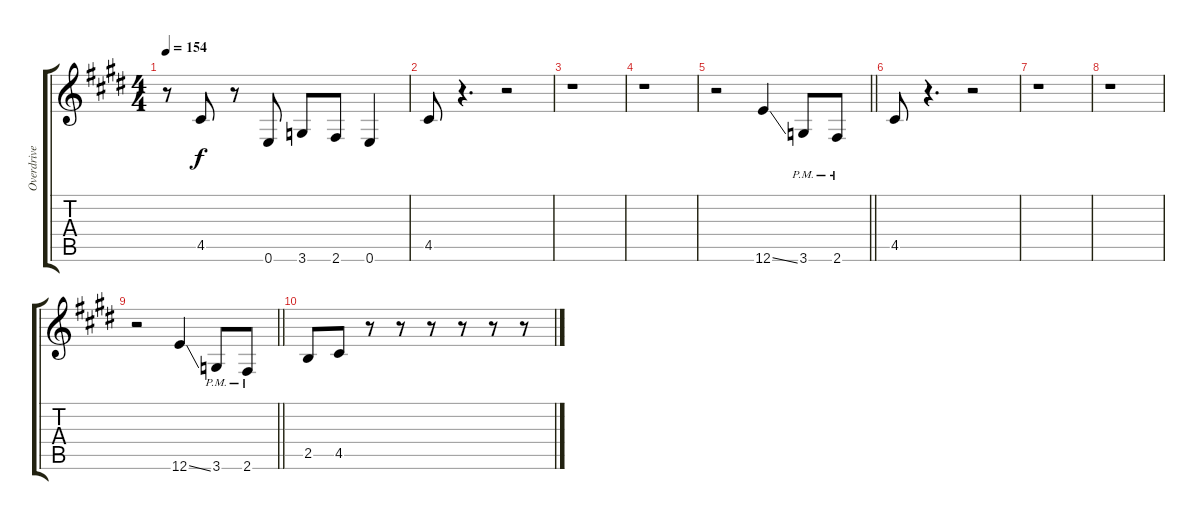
\track ("Overdrive Rhythm" "Overdrive ") {instrument overdrivenguitar}
\staff {score tabs}
\tuning (E4 B3 G3 D3 A2 E2) {hide}
\ts (4 4)
\tempo 154
\clef g2
\ks c#minor
r.8{dy f} 4.5.8 r.8 0.6.8 3.6.8 2.6.8 0.6.4 |
4.5.8 r.4{d} r.2 |
r.1 |
r.1 |
\barLineRight lightlight
r.2 12.6{ss}.4 3.6{pm}.8 2.6{pm}.8 |
4.5.8 r.4{d} r.2 |
r.1 |
r.1 |
\barLineRight lightlight
r.2 12.6{ss}.4 3.6{pm}.8 2.6{pm}.8 |
2.5.8 4.5.8 r.8 r.8 r.8 r.8 r.8 r.8
